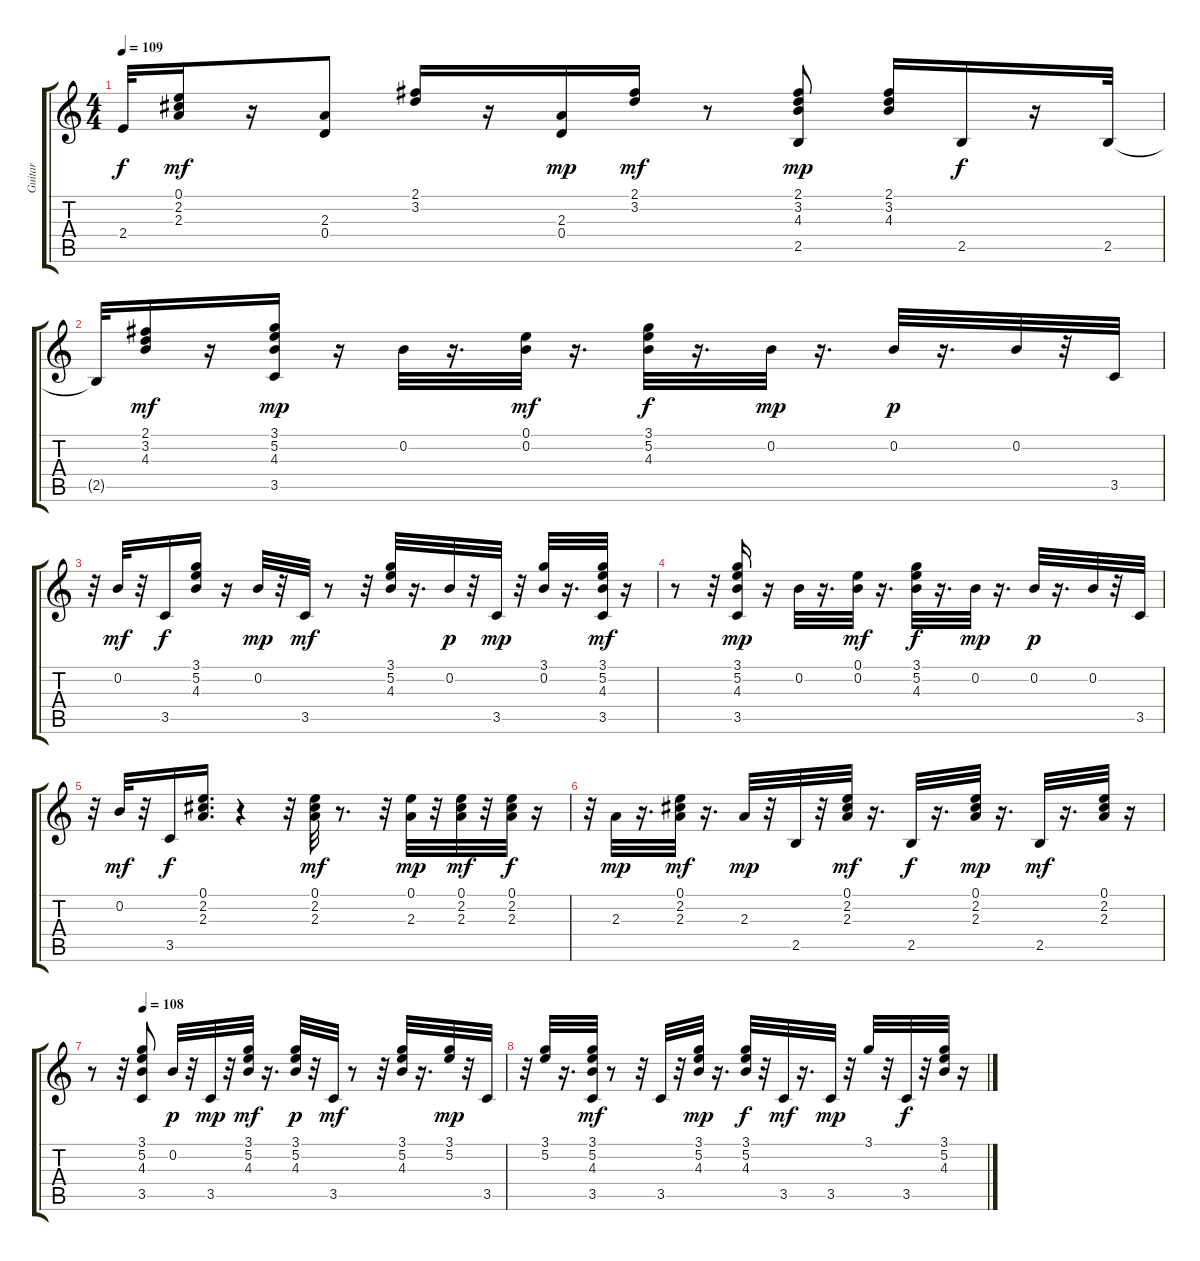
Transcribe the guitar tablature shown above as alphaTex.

\track ("Guitar" "Guitar") {instrument electricguitarjazz}
\staff {score tabs}
\tuning (E4 B3 G3 D3 A2 E2) {hide}
\ts (4 4)
\tempo 109
\clef g2
\ks c
2.4{t}.32{dy f} (0.1 2.2 2.3).16{dy mf} r.16 (2.3 0.4).8 (2.1 3.2).16 r.16 (2.3 0.4).16{dy mp} (2.1 3.2).16{dy mf} r.8 (2.1 3.2 4.3 2.5).8{dy mp} (2.1 3.2 4.3).16 2.5.16{dy f} r.16 2.5.32 |
2.5{t}.32 (2.1 3.2 4.3).16{dy mf} r.16 (3.1 5.2 4.3 3.5).16{dy mp} r.16 0.2.32 r.16{d} (0.1 0.2).32{dy mf} r.16{d} (3.1 5.2 4.3).32{dy f} r.16{d} 0.2.32{dy mp} r.16{d} 0.2.32{dy p} r.16{d} 0.2.32 r.32 3.5.32 |
r.32 0.2.32{dy mf} r.32 3.5.16{dy f} (3.1 5.2 4.3).16 r.16 0.2.32{dy mp} r.32 3.5.32{dy mf} r.8 r.32 (3.1 5.2 4.3).32 r.16{d} 0.2.32{dy p} r.32 3.5.32{dy mp} r.32 (3.1 0.2).32 r.16{d} (3.1 5.2 4.3 3.5).32{dy mf} r.16 |
r.8 r.32 (3.1 5.2 4.3 3.5).16{dy mp} r.16 0.2.32 r.16{d} (0.1 0.2).32{dy mf} r.16{d} (3.1 5.2 4.3).32{dy f} r.16{d} 0.2.32{dy mp} r.16{d} 0.2.32{dy p} r.16{d} 0.2.32 r.32 3.5.32 |
r.32 0.2.32{dy mf} r.32 3.5.16{dy f} (0.1 2.2 2.3).16{d} r.4 r.32 (0.1 2.2 2.3).32{dy mf} r.8{d} r.32 (0.1 2.3).32{dy mp} r.32 (0.1 2.2 2.3).32{dy mf} r.32 (0.1 2.2 2.3).32{dy f} r.16 |
r.32 2.3.32{dy mp} r.16{d} (0.1 2.2 2.3).32{dy mf} r.16{d} 2.3.32{dy mp} r.32 2.5.32 r.32 (0.1 2.2 2.3).32{dy mf} r.16{d} 2.5.32{dy f} r.16{d} (0.1 2.2 2.3).32{dy mp} r.16{d} 2.5.32{dy mf} r.16{d} (0.1 2.2 2.3).32 r.16 |
\tempo (108 0.125)
r.8 r.32 (3.1 5.2 4.3 3.5).8 0.2.32{dy p} r.32 3.5.32{dy mp} r.32 (3.1 5.2 4.3).32{dy mf} r.16{d} (3.1 5.2 4.3).32{dy p} r.32 3.5.32{dy mf} r.8 r.32 (3.1 5.2 4.3).32 r.16{d} (3.1 5.2).32{dy mp} r.32 3.5.32 |
r.32 (3.1 5.2).32 r.16{d} (3.1 5.2 4.3 3.5).32{dy mf} r.8 r.32 3.5.32 r.32 (3.1 5.2 4.3).32{dy mp} r.16{d} (3.1 5.2 4.3).32{dy f} r.32 3.5.32{dy mf} r.16{d} 3.5.32{dy mp} r.32 3.1.32 r.32 3.5.32{dy f} r.32 (3.1 5.2 4.3).32 r.16
